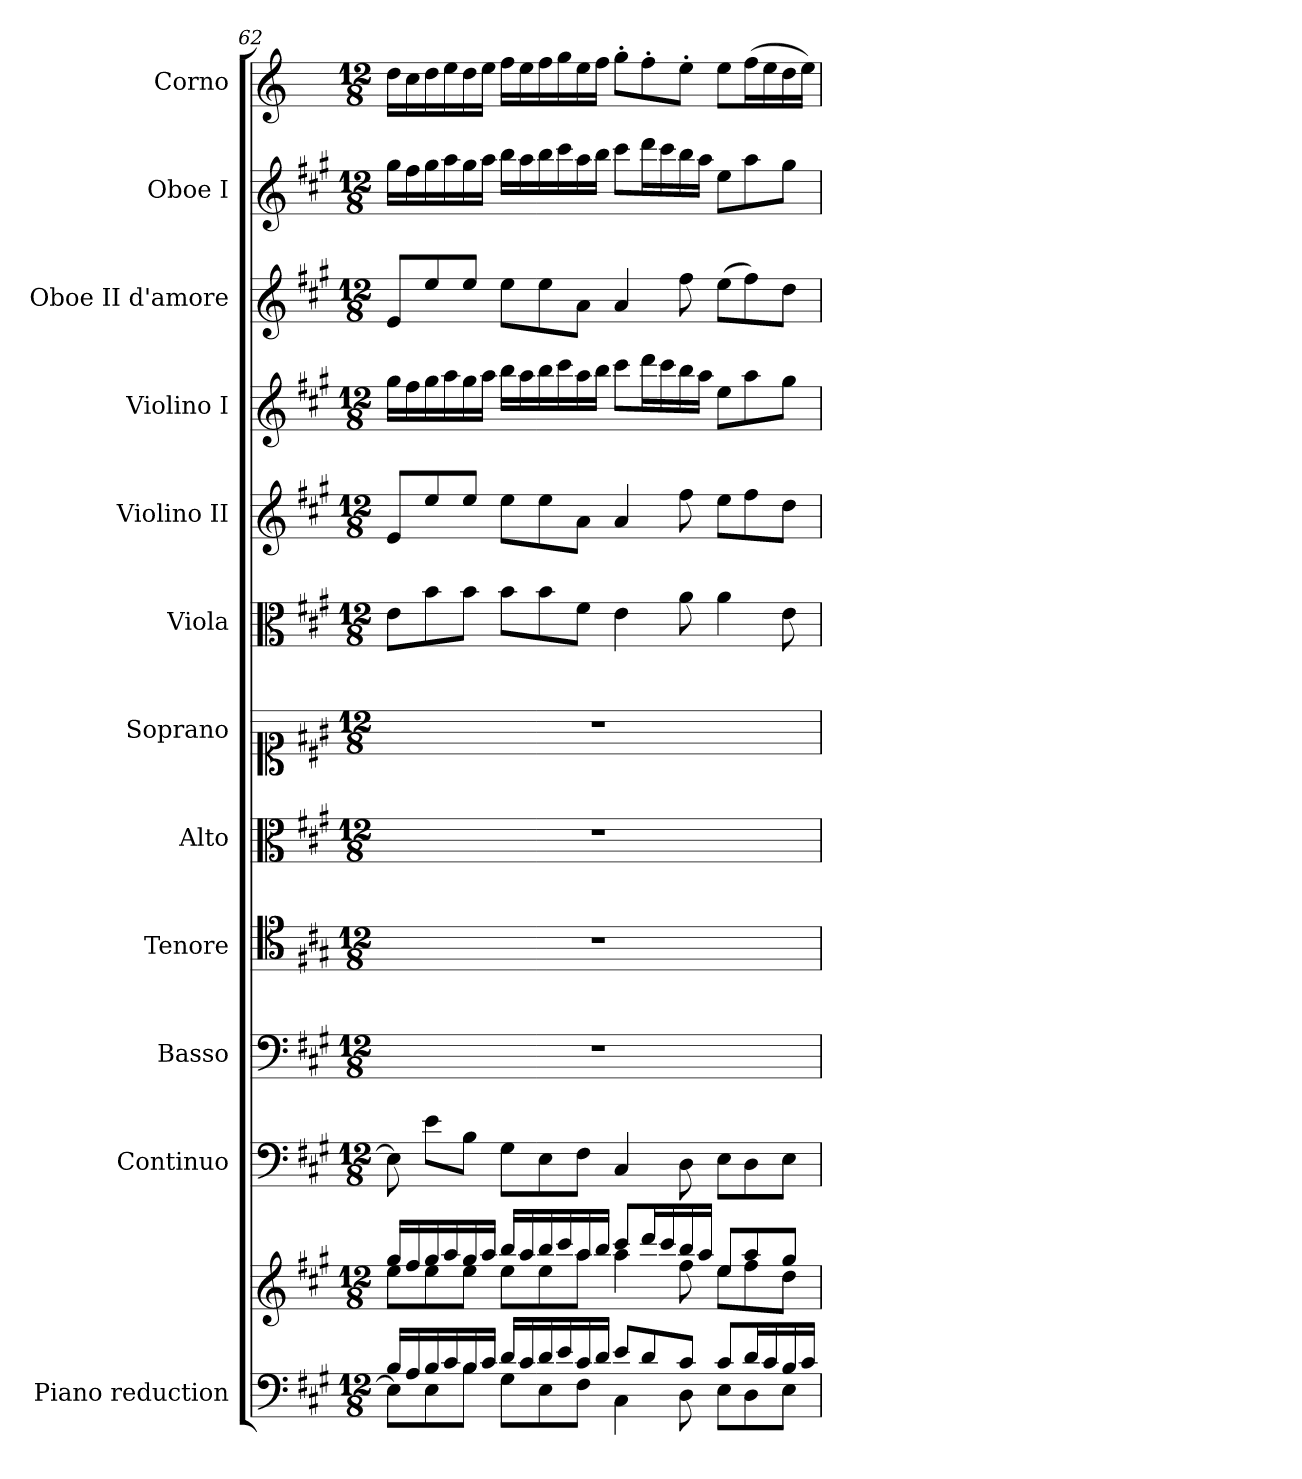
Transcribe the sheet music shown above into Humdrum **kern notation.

**kern	**kern	**kern	**kern	**kern	**kern	**kern	**kern	**kern	**kern	**kern	**kern	**kern
*part12	*part12	*part11	*part10	*part9	*part8	*part7	*part6	*part5	*part4	*part3	*part2	*part1
*staff13	*staff12	*staff11	*staff10	*staff9	*staff8	*staff7	*staff6	*staff5	*staff4	*staff3	*staff2	*staff1
*I"Piano reduction	*	*I"Continuo	*I"Basso	*I"Tenore	*I"Alto	*I"Soprano	*I"Viola	*I"Violino II	*I"Violino I	*I"Oboe II d'amore	*I"Oboe I	*I"Corno
*I'Pno	*	*	*	*	*	*	*I'Vla	*I'Vln	*I'Vln	*I'Ob	*I'Ob	*
*clefF4	*clefG2	*clefF4	*clefF4	*clefC4	*clefC3	*clefC1	*clefC3	*clefG2	*clefG2	*clefG2	*clefG2	*clefG2
*	*	*	*	*	*	*	*	*	*	*	*	*ITrd2c3
*k[f#c#g#]	*k[f#c#g#]	*k[f#c#g#]	*k[f#c#g#]	*k[f#c#g#]	*k[f#c#g#]	*k[f#c#g#]	*k[f#c#g#]	*k[f#c#g#]	*k[f#c#g#]	*k[f#c#g#]	*k[f#c#g#]	*k[f#c#g#]
*M12/8	*M12/8	*M12/8	*M12/8	*M12/8	*M12/8	*M12/8	*M12/8	*M12/8	*M12/8	*M12/8	*M12/8	*M12/8
=62	=62	=62	=62	=62	=62	=62	=62	=62	=62	=62	=62	=62
*^	*^	*	*	*	*	*	*	*	*	*	*	*
16B/LL	8E\L]	16gg#/LL	8ee\L	8E\]	1.r	1.r	1.r	1.r	8e\L	8e/L	16gg#\LL	8e/L	16gg#\LL	16b\LL
16A/	.	16ff#/	.	.	.	.	.	.	.	.	16ff#\	.	16ff#\	16a\
16B/	8E\	16gg#/	8ee\	8e\L	.	.	.	.	8b\	8ee/	16gg#\	8ee/	16gg#\	16b\
16c#/	.	16aa/	.	.	.	.	.	.	.	.	16aa\	.	16aa\	16cc#\
16B/	8B\J	16gg#/	8ee\J	8B\J	.	.	.	.	8b\J	8ee/J	16gg#\	8ee/J	16gg#\	16b\
16c#/JJ	.	16aa/JJ	.	.	.	.	.	.	.	.	16aa\JJ	.	16aa\JJ	16cc#\JJ
16d/LL	8G#\L	16bb/LL	8ee\L	8G#\L	.	.	.	.	8b\L	8ee\L	16bb\LL	8ee\L	16bb\LL	16dd\LL
16c#/	.	16aa/	.	.	.	.	.	.	.	.	16aa\	.	16aa\	16cc#\
16d/	8E\	16bb/	8ee\	8E\	.	.	.	.	8b\	8ee\	16bb\	8ee\	16bb\	16dd\
16e/	.	16ccc#/	.	.	.	.	.	.	.	.	16ccc#\	.	16ccc#\	16ee\
16c#/	8F#\J	16aa/	8aa\J	8F#\J	.	.	.	.	8f#\J	8a\J	16aa\	8a\J	16aa\	16cc#\
16d/JJ	.	16bb/JJ	.	.	.	.	.	.	.	.	16bb\JJ	.	16bb\JJ	16dd\JJ
8e/L	4C#\	8ccc#/L	4aa\	4C#/	.	.	.	.	4e\	4a/	8ccc#\L	4a/	8ccc#\L	8ee'\L
8d/	.	16ddd/L	.	.	.	.	.	.	.	.	16ddd\L	.	16ddd\L	8dd'\
.	.	16ccc#/	.	.	.	.	.	.	.	.	16ccc#\	.	16ccc#\	.
8c#/J	8D\	16bb/	8ff#\	8D\	.	.	.	.	8a\	8ff#\	16bb\	8ff#\	16bb\	8cc#'\J
.	.	16aa/JJ	.	.	.	.	.	.	.	.	16aa\JJ	.	16aa\JJ	.
8c#/L	8E\L	8ee/L	8ee\L	8E\L	.	.	.	.	4a\	8ee\L	8ee\L	(8ee\L	8ee\L	8cc#\L
16d/L	8D\	8aa/	8ff#\	8D\	.	.	.	.	.	8ff#\	8aa\	8ff#\)	8aa\	(16dd\L
16c#/	.	.	.	.	.	.	.	.	.	.	.	.	.	16cc#\
16B/	8E\J	8gg#/J	8dd\J	8E\J	.	.	.	.	8e\	8dd\J	8gg#\J	8dd\J	8gg#\J	16b\
16c#/JJ	.	.	.	.	.	.	.	.	.	.	.	.	.	16cc#\JJ)
*v	*v	*	*	*	*	*	*	*	*	*	*	*	*	*
*	*v	*v	*	*	*	*	*	*	*	*	*	*	*
=	=	=	=	=	=	=	=	=	=	=	=	=
*-	*-	*-	*-	*-	*-	*-	*-	*-	*-	*-	*-	*-
